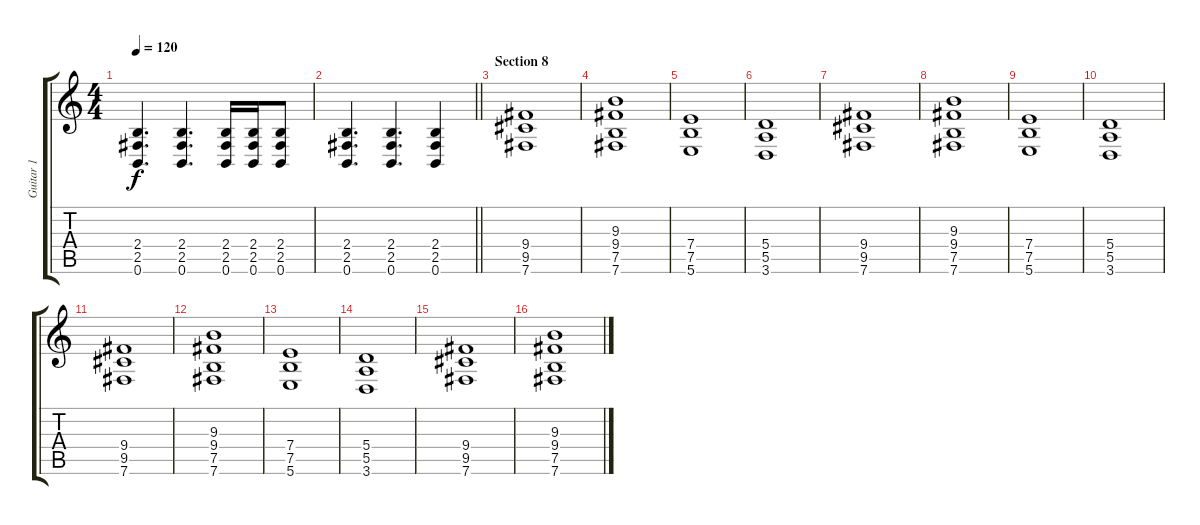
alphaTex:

\track ("Guitar 1" "Guitar 1") {instrument distortionguitar}
\staff {score tabs}
\tuning (B3 Gb3 D3 A2 E2 B1) {hide}
\ts (4 4)
\tempo 120
\clef g2
\ks c
(2.4 2.5 0.6).4{d dy f} (2.4 2.5 0.6).4{d} (2.4 2.5 0.6).16 (2.4 2.5 0.6).16 (2.4 2.5 0.6).8 |
\barLineRight lightlight
(2.4 2.5 0.6).4{d} (2.4 2.5 0.6).4{d} (2.4 2.5 0.6).4 |
\section ("" "Section 8")
(9.4 9.5 7.6).1 |
(9.3 9.4 7.5 7.6).1 |
(7.4 7.5 5.6).1 |
(5.4 5.5 3.6).1 |
(9.4 9.5 7.6).1 |
(9.3 9.4 7.5 7.6).1 |
(7.4 7.5 5.6).1 |
(5.4 5.5 3.6).1 |
(9.4 9.5 7.6).1 |
(9.3 9.4 7.5 7.6).1 |
(7.4 7.5 5.6).1 |
(5.4 5.5 3.6).1 |
(9.4 9.5 7.6).1 |
(9.3 9.4 7.5 7.6).1
